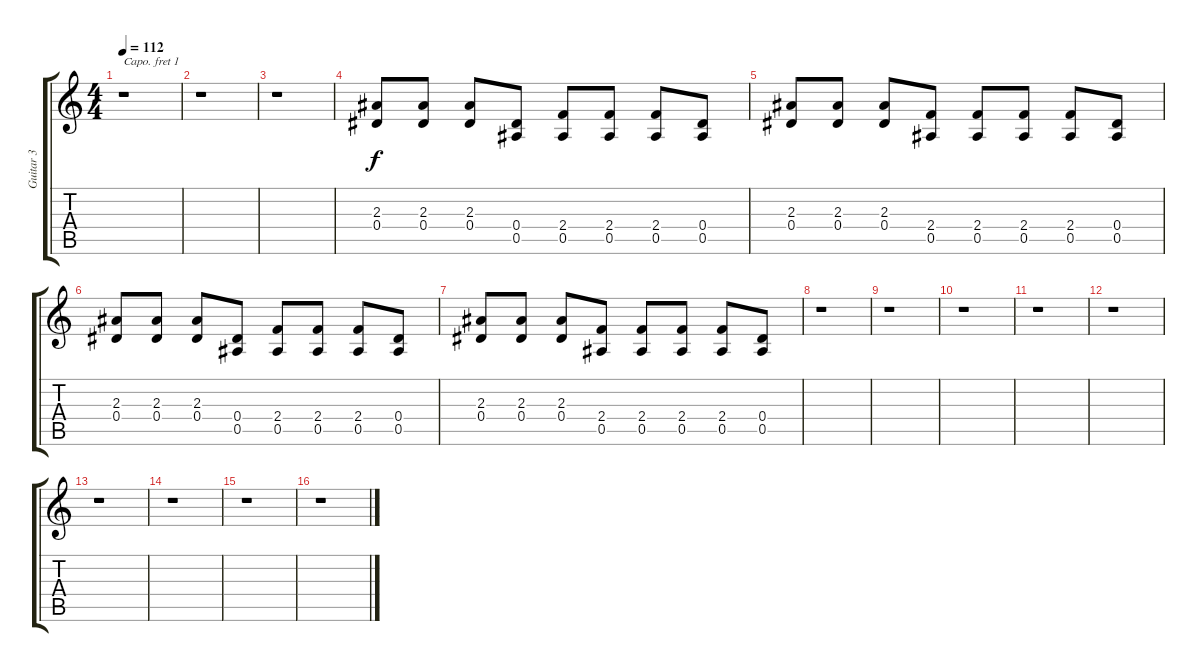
\track ("Guitar 3" "Guitar 3") {instrument electricguitarmuted}
\staff {score tabs}
\capo 1
\tuning (E4 B3 G3 D3 A2 E2) {hide}
\ts (4 4)
\tempo 112
\clef g2
\ks c
r.1{dy f} |
r.1 |
r.1 |
(2.3 0.4).8 (2.3 0.4).8 (2.3 0.4).8 (0.4 0.5).8 (2.4 0.5).8 (2.4 0.5).8 (2.4 0.5).8 (0.4 0.5).8 |
(2.3 0.4).8 (2.3 0.4).8 (2.3 0.4).8 (2.4 0.5).8 (2.4 0.5).8 (2.4 0.5).8 (2.4 0.5).8 (0.4 0.5).8 |
(2.3 0.4).8 (2.3 0.4).8 (2.3 0.4).8 (0.4 0.5).8 (2.4 0.5).8 (2.4 0.5).8 (2.4 0.5).8 (0.4 0.5).8 |
(2.3 0.4).8 (2.3 0.4).8 (2.3 0.4).8 (2.4 0.5).8 (2.4 0.5).8 (2.4 0.5).8 (2.4 0.5).8 (0.4 0.5).8 |
r.1 |
r.1 |
r.1 |
r.1 |
r.1 |
r.1 |
r.1 |
r.1 |
r.1
